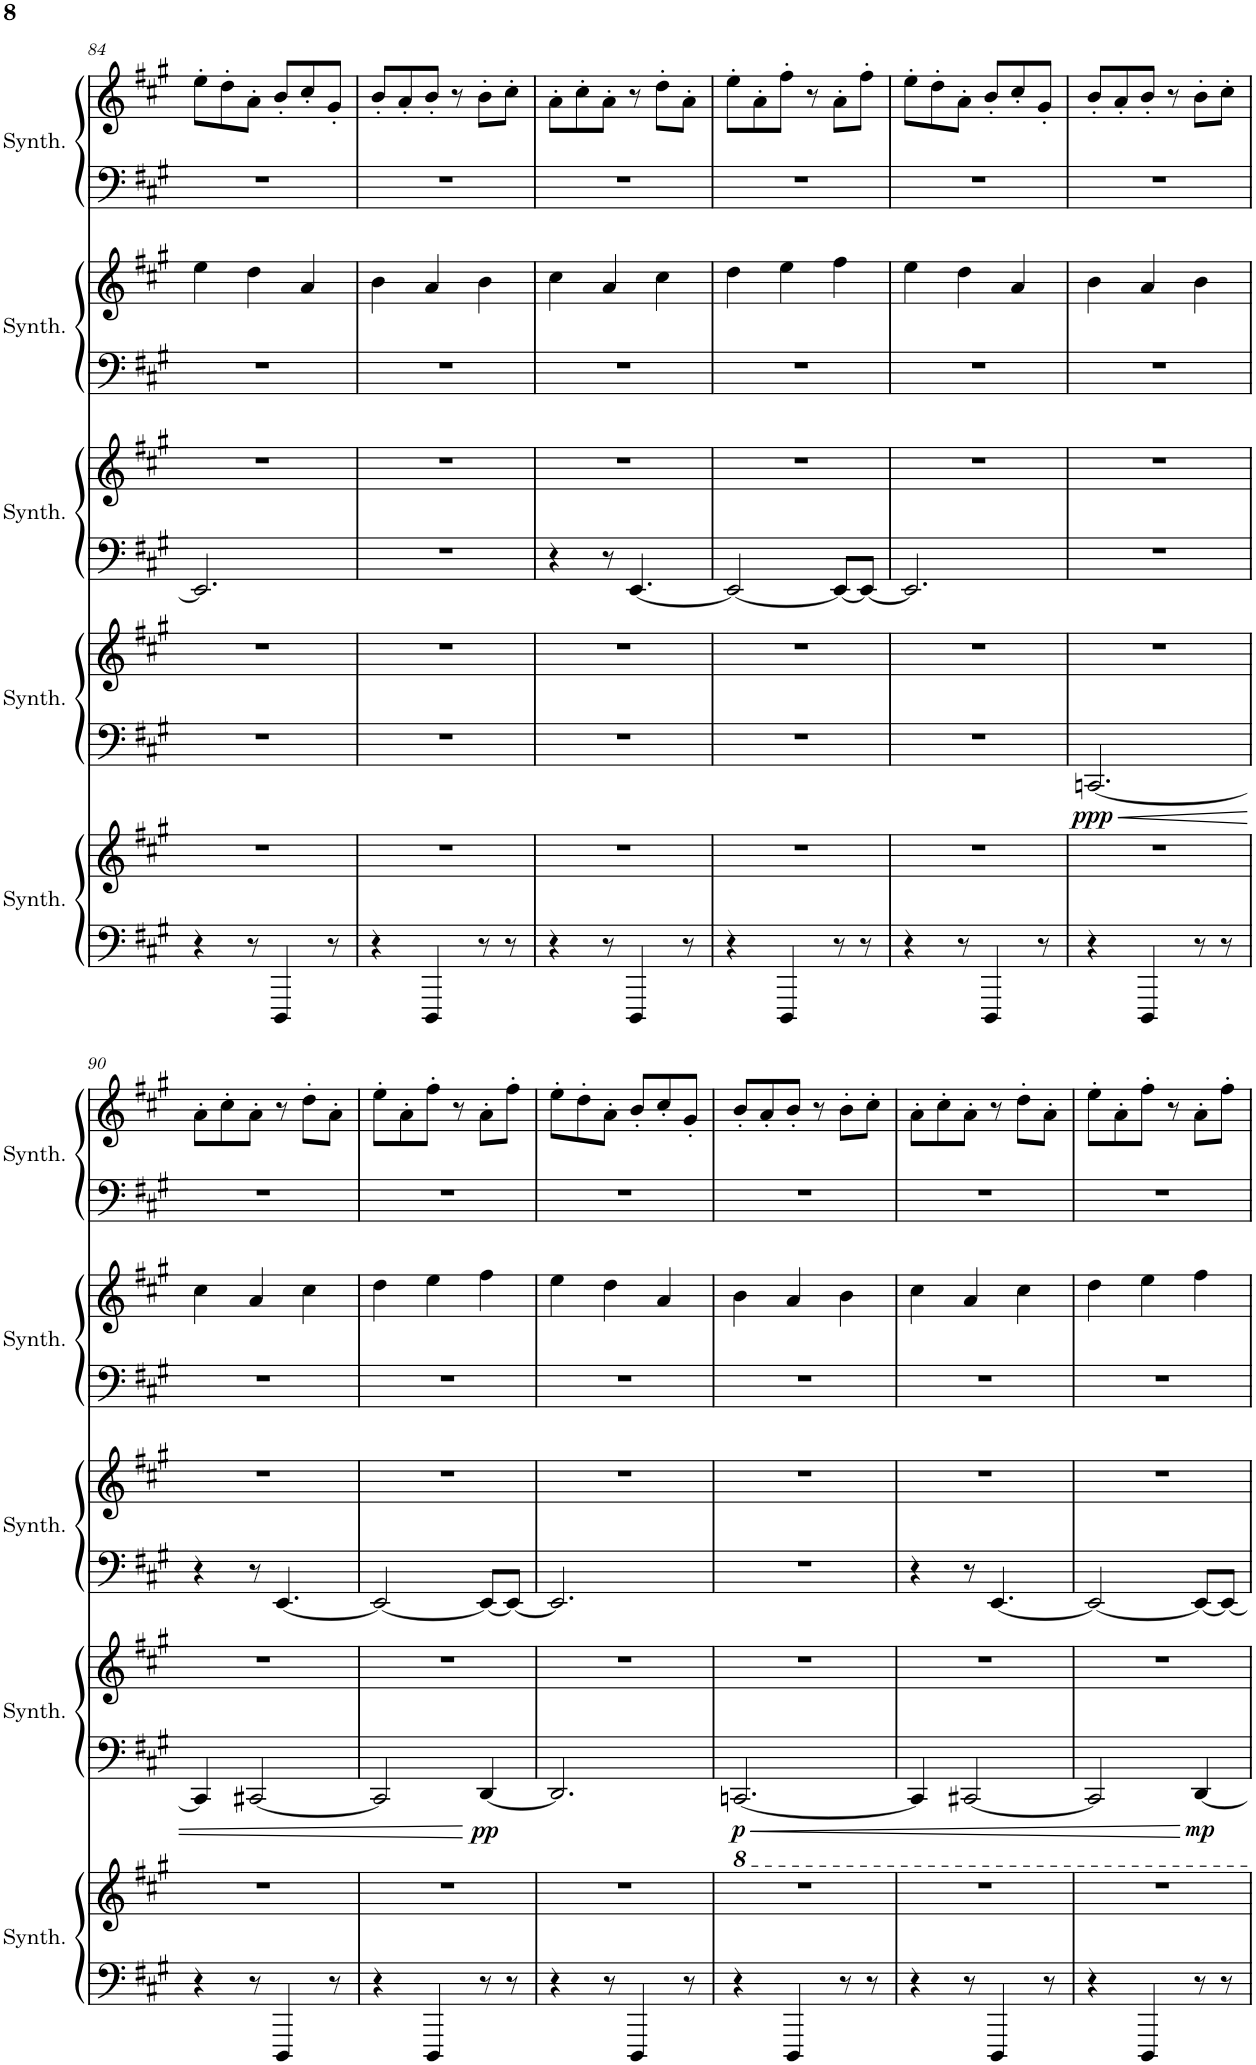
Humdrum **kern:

**kern	**kern	**kern	**kern	**dynam	**kern	**kern	**kern	**kern	**kern	**kern
*part5	*part5	*part4	*part4	*part4	*part3	*part3	*part2	*part2	*part1	*part1
*staff10	*staff9	*staff8	*staff7	*staff7/8	*staff6	*staff5	*staff4	*staff3	*staff2	*staff1
*I"Crystal Synthesizer	*	*I"Saw Synthesizer	*	*	*I"Atmosphere Synthesizer	*	*I"Choir Synthesizer	*	*I"String Synthesizer	*
*I'Synth.	*	*I'Synth.	*	*	*I'Synth.	*	*I'Synth.	*	*I'Synth.	*
!!LO:PB:g=z
*clefF4	*clefG2	*clefF4	*clefG2	*	*clefF4	*clefG2	*clefF4	*clefG2	*clefF4	*clefG2
*k[f#c#g#]	*k[f#c#g#]	*k[f#c#g#]	*k[f#c#g#]	*	*k[f#c#g#]	*k[f#c#g#]	*k[f#c#g#]	*k[f#c#g#]	*k[f#c#g#]	*k[f#c#g#]
*M6/8	*M6/8	*M6/8	*M6/8	*	*M6/8	*M6/8	*M6/8	*M6/8	*M6/8	*M6/8
=84	=84	=84	=84	=84	=84	=84	=84	=84	=84	=84
4r	2.r	2.r	2.r	.	2.EE/]	2.r	2.r	4ee\	2.r	8ee'\L
.	.	.	.	.	.	.	.	.	.	8dd'\
8r	.	.	.	.	.	.	.	4dd\	.	8a'\J
4DDD/	.	.	.	.	.	.	.	.	.	8b'/L
.	.	.	.	.	.	.	.	4a/	.	8cc#'/
8r	.	.	.	.	.	.	.	.	.	8g#'/J
=85	=85	=85	=85	=85	=85	=85	=85	=85	=85	=85
4r	2.r	2.r	2.r	.	2.r	2.r	2.r	4b\	2.r	8b'/L
.	.	.	.	.	.	.	.	.	.	8a'/
4DDD/	.	.	.	.	.	.	.	4a/	.	8b'/J
.	.	.	.	.	.	.	.	.	.	8r
8r	.	.	.	.	.	.	.	4b\	.	8b'\L
8r	.	.	.	.	.	.	.	.	.	8cc#'\J
=86	=86	=86	=86	=86	=86	=86	=86	=86	=86	=86
4r	2.r	2.r	2.r	.	4r	2.r	2.r	4cc#\	2.r	8a'\L
.	.	.	.	.	.	.	.	.	.	8cc#'\
8r	.	.	.	.	8r	.	.	4a/	.	8a'\J
4DDD/	.	.	.	.	[4.EE/	.	.	.	.	8r
.	.	.	.	.	.	.	.	4cc#\	.	8dd'\L
8r	.	.	.	.	.	.	.	.	.	8a'\J
=87	=87	=87	=87	=87	=87	=87	=87	=87	=87	=87
4r	2.r	2.r	2.r	.	2EE/_	2.r	2.r	4dd\	2.r	8ee'\L
.	.	.	.	.	.	.	.	.	.	8a'\
4DDD/	.	.	.	.	.	.	.	4ee\	.	8ff#'\J
.	.	.	.	.	.	.	.	.	.	8r
8r	.	.	.	.	8EE/L_	.	.	4ff#\	.	8a'\L
8r	.	.	.	.	8EE/J_	.	.	.	.	8ff#'\J
=88	=88	=88	=88	=88	=88	=88	=88	=88	=88	=88
4r	2.r	2.r	2.r	.	2.EE/]	2.r	2.r	4ee\	2.r	8ee'\L
.	.	.	.	.	.	.	.	.	.	8dd'\
8r	.	.	.	.	.	.	.	4dd\	.	8a'\J
4DDD/	.	.	.	.	.	.	.	.	.	8b'/L
.	.	.	.	.	.	.	.	4a/	.	8cc#'/
8r	.	.	.	.	.	.	.	.	.	8g#'/J
=89	=89	=89	=89	=89	=89	=89	=89	=89	=89	=89
!	!	!	!	!LO:DY:b=2	!	!	!	!	!	!
4r	2.r	[2.CCn/	2.r	ppp	2.r	2.r	2.r	4b\	2.r	8b'/L
.	.	.	.	.	.	.	.	.	.	8a'/
4DDD/	.	.	.	.	.	.	.	4a/	.	8b'/J
.	.	.	.	.	.	.	.	.	.	8r
8r	.	.	.	.	.	.	.	4b\	.	8b'\L
8r	.	.	.	.	.	.	.	.	.	8cc#'\J
!!LO:LB:g=z
=90	=90	=90	=90	=90	=90	=90	=90	=90	=90	=90
4r	2.r	4CC/]	2.r	.	4r	2.r	2.r	4cc#\	2.r	8a'\L
.	.	.	.	.	.	.	.	.	.	8cc#'\
8r	.	[2CC#X/	.	.	8r	.	.	4a/	.	8a'\J
4DDD/	.	.	.	.	[4.EE/	.	.	.	.	8r
.	.	.	.	.	.	.	.	4cc#\	.	8dd'\L
8r	.	.	.	.	.	.	.	.	.	8a'\J
=91	=91	=91	=91	=91	=91	=91	=91	=91	=91	=91
4r	2.r	2CC#/]	2.r	.	2EE/_	2.r	2.r	4dd\	2.r	8ee'\L
.	.	.	.	.	.	.	.	.	.	8a'\
4DDD/	.	.	.	.	.	.	.	4ee\	.	8ff#'\J
.	.	.	.	.	.	.	.	.	.	8r
!	!	!	!	!LO:DY:b=2	!	!	!	!	!	!
8r	.	[4DD/	.	pp	8EE/L_	.	.	4ff#\	.	8a'\L
8r	.	.	.	.	8EE/J_	.	.	.	.	8ff#'\J
=92	=92	=92	=92	=92	=92	=92	=92	=92	=92	=92
4r	2.r	2.DD/]	2.r	.	2.EE/]	2.r	2.r	4ee\	2.r	8ee'\L
.	.	.	.	.	.	.	.	.	.	8dd'\
8r	.	.	.	.	.	.	.	4dd\	.	8a'\J
4DDD/	.	.	.	.	.	.	.	.	.	8b'/L
.	.	.	.	.	.	.	.	4a/	.	8cc#'/
8r	.	.	.	.	.	.	.	.	.	8g#'/J
=93	=93	=93	=93	=93	=93	=93	=93	=93	=93	=93
!	!	!	!	!LO:DY:b=2	!	!	!	!	!	!
4r	2.r	[2.CCCn/	2.r	p	2.r	2.r	2.r	4b\	2.r	8b'/L
.	.	.	.	.	.	.	.	.	.	8a'/
4DDD/	.	.	.	.	.	.	.	4a/	.	8b'/J
.	.	.	.	.	.	.	.	.	.	8r
8r	.	.	.	.	.	.	.	4b\	.	8b'\L
8r	.	.	.	.	.	.	.	.	.	8cc#'\J
=94	=94	=94	=94	=94	=94	=94	=94	=94	=94	=94
4r	2.r	4CCC/]	2.r	.	4r	2.r	2.r	4cc#\	2.r	8a'\L
.	.	.	.	.	.	.	.	.	.	8cc#'\
8r	.	[2CCC#X/	.	.	8r	.	.	4a/	.	8a'\J
4DDD/	.	.	.	.	[4.EE/	.	.	.	.	8r
.	.	.	.	.	.	.	.	4cc#\	.	8dd'\L
8r	.	.	.	.	.	.	.	.	.	8a'\J
=95	=95	=95	=95	=95	=95	=95	=95	=95	=95	=95
4r	2.r	2CCC#/]	2.r	.	2EE/_	2.r	2.r	4dd\	2.r	8ee'\L
.	.	.	.	.	.	.	.	.	.	8a'\
4DDD/	.	.	.	.	.	.	.	4ee\	.	8ff#'\J
.	.	.	.	.	.	.	.	.	.	8r
!	!	!	!	!LO:DY:b=2	!	!	!	!	!	!
8r	.	[4DDD/	.	mp	8EE/L_	.	.	4ff#\	.	8a'\L
8r	.	.	.	.	8EE/J_	.	.	.	.	8ff#'\J
=	=	=	=	=	=	=	=	=	=	=
*-	*-	*-	*-	*-	*-	*-	*-	*-	*-	*-
